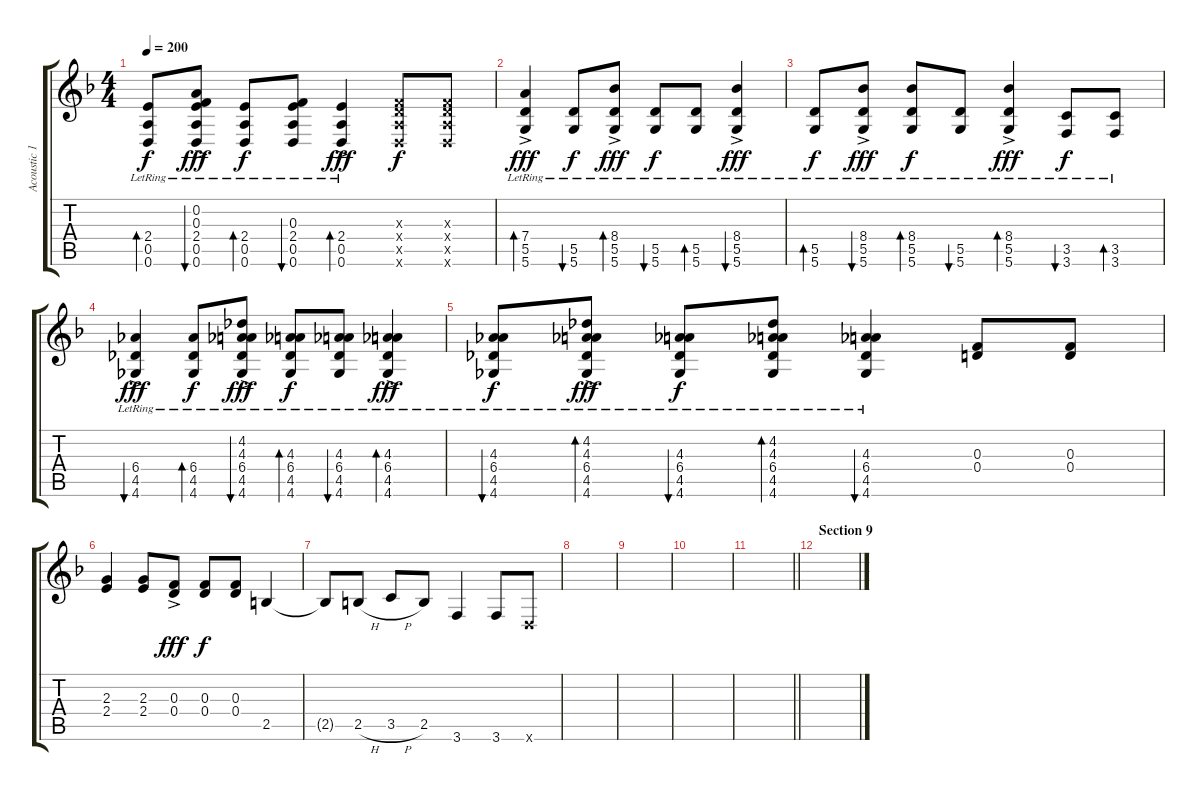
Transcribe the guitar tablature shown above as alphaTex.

\track ("Acoustic 12-string" "Acoustic 1") {instrument acousticguitarsteel}
\staff {score tabs}
\tuning (D4 A3 F3 D3 A2 D2) {hide}
\ts (4 4)
\tempo 200
\clef g2
\ks f
(2.4{lr} 0.5{lr} 0.6{lr}).8{bd 120 dy f} (0.2{ac lr} 0.3{ac lr} 2.4{ac lr} 0.5{ac lr} 0.6{ac lr}).8{bu 120 dy fff} (2.4{lr} 0.5{lr} 0.6{lr}).8{bd 120 dy f} (0.3{lr} 2.4{lr} 0.5{lr} 0.6{lr}).8{bu 120} (2.4{ac lr} 0.5{ac lr} 0.6{ac lr}).4{bd 120 dy fff} (0.3{x} 0.4{x} 0.5{x} 0.6{x}).8{dy f} (0.3{x} 0.4{x} 0.5{x} 0.6{x}).8 |
(7.4{ac lr} 5.5{ac lr} 5.6{ac lr}).4{bd 120 dy fff} (5.5{lr} 5.6{lr}).8{bu 120 dy f} (8.4{ac lr} 5.5{ac lr} 5.6{ac lr}).8{bd 120 dy fff} (5.5{lr} 5.6{lr}).8{bu 120 dy f} (5.5{lr} 5.6{lr}).8{bd 120} (8.4{ac lr} 5.5{ac lr} 5.6{ac lr}).4{bu 120 dy fff} |
(5.5{lr} 5.6{lr}).8{bd 120 dy f} (8.4{ac lr} 5.5{ac lr} 5.6{ac lr}).8{bu 120 dy fff} (8.4{lr} 5.5{lr} 5.6{lr}).8{bd 120 dy f} (5.5{lr} 5.6{lr}).8{bu 120} (8.4{ac lr} 5.5{ac lr} 5.6{ac lr}).4{bd 120 dy fff} (3.5{lr} 3.6{lr}).8{bu 120 dy f} (3.5{lr} 3.6{lr}).8{bd 120} |
(6.4{ac lr} 4.5{ac lr} 4.6{ac lr}).4{bu 120 dy fff} (6.4{lr} 4.5{lr} 4.6{lr}).8{bd 120 dy f} (4.2{ac lr} 4.3{ac lr} 6.4{ac lr} 4.5{ac lr} 4.6{ac lr}).8{bu 120 dy fff} (4.3{lr} 6.4{lr} 4.5{lr} 4.6{lr}).8{bd 120 dy f} (4.3{lr} 6.4{lr} 4.5{lr} 4.6{lr}).8{bu 120} (4.3{ac lr} 6.4{ac lr} 4.5{ac lr} 4.6{ac lr}).4{bd 120 dy fff} |
(4.3{lr} 6.4{lr} 4.5{lr} 4.6{lr}).8{bu 120 dy f} (4.2{ac lr} 4.3{ac lr} 6.4{ac lr} 4.5{ac lr} 4.6{ac lr}).8{bd 120 dy fff} (4.3{lr} 6.4{lr} 4.5{lr} 4.6{lr}).8{bu 120 dy f} (4.2{lr} 4.3{lr} 6.4{lr} 4.5{lr} 4.6{lr}).8{bd 120} (4.3{lr} 6.4{lr} 4.5{lr} 4.6{lr}).4{bu 120} (0.3 0.4).8 (0.3 0.4).8 |
(2.3 2.4).4 (2.3 2.4).8 (0.3{ac} 0.4{ac}).8{dy fff} (0.3 0.4).8{dy f} (0.3 0.4).8 2.5.4 |
2.5{t}.8 2.5{h}.8 3.5{h}.8 2.5.8 3.6.4 3.6.8 0.6{x}.8 |
|
|
|
\barLineRight lightlight
|
\section ("" "Section 9")
